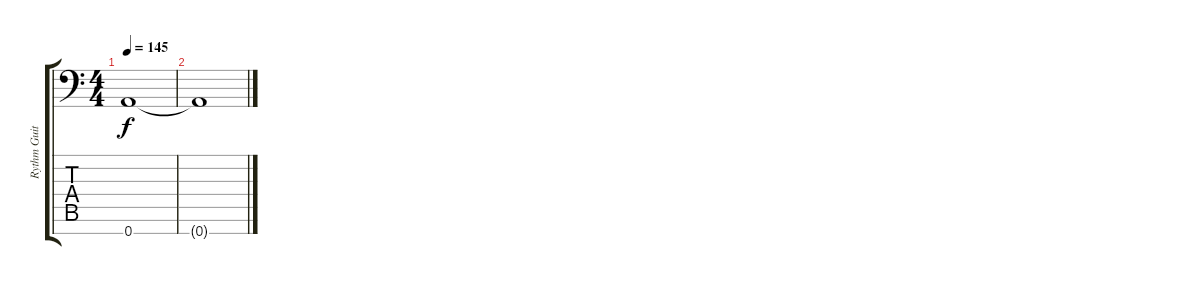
\track ("Rythm Guitar" "Rythm Guit") {instrument distortionguitar}
\staff {score tabs}
\tuning (E4 B3 G3 D3 A2 E2 A1) {hide}
\ts (4 4)
\tempo 145
\clef f4
\ks c
0.7{t}.1{dy f volume 0} |
0.7{t}.1
